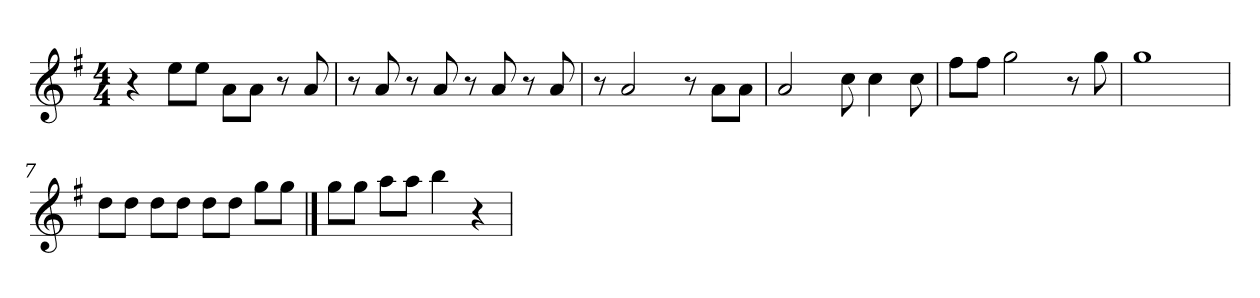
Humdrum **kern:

**kern
*part1
*staff1
*
*k[f#]
*M4/4
*MM170
=1
4r
8ee\L
8ee\J
8a\L
8a\J
8r
8a
=2
8r
8a
8r
8a
8r
8a
8r
8a
=3
8r
2a
8r
8a\L
8a\J
=4
2a
8cc
4cc
8cc
!!LO:LB:g=z
=5
8ff#\L
8ff#\J
2gg
8r
8gg
=6
1gg
=7
8dd\L
8dd\J
8dd\L
8dd\J
8dd\L
8dd\J
8gg\L
8gg\J
==8
8gg\L
8gg\J
8aa\L
8aa\J
4bb
4r
=
*-
